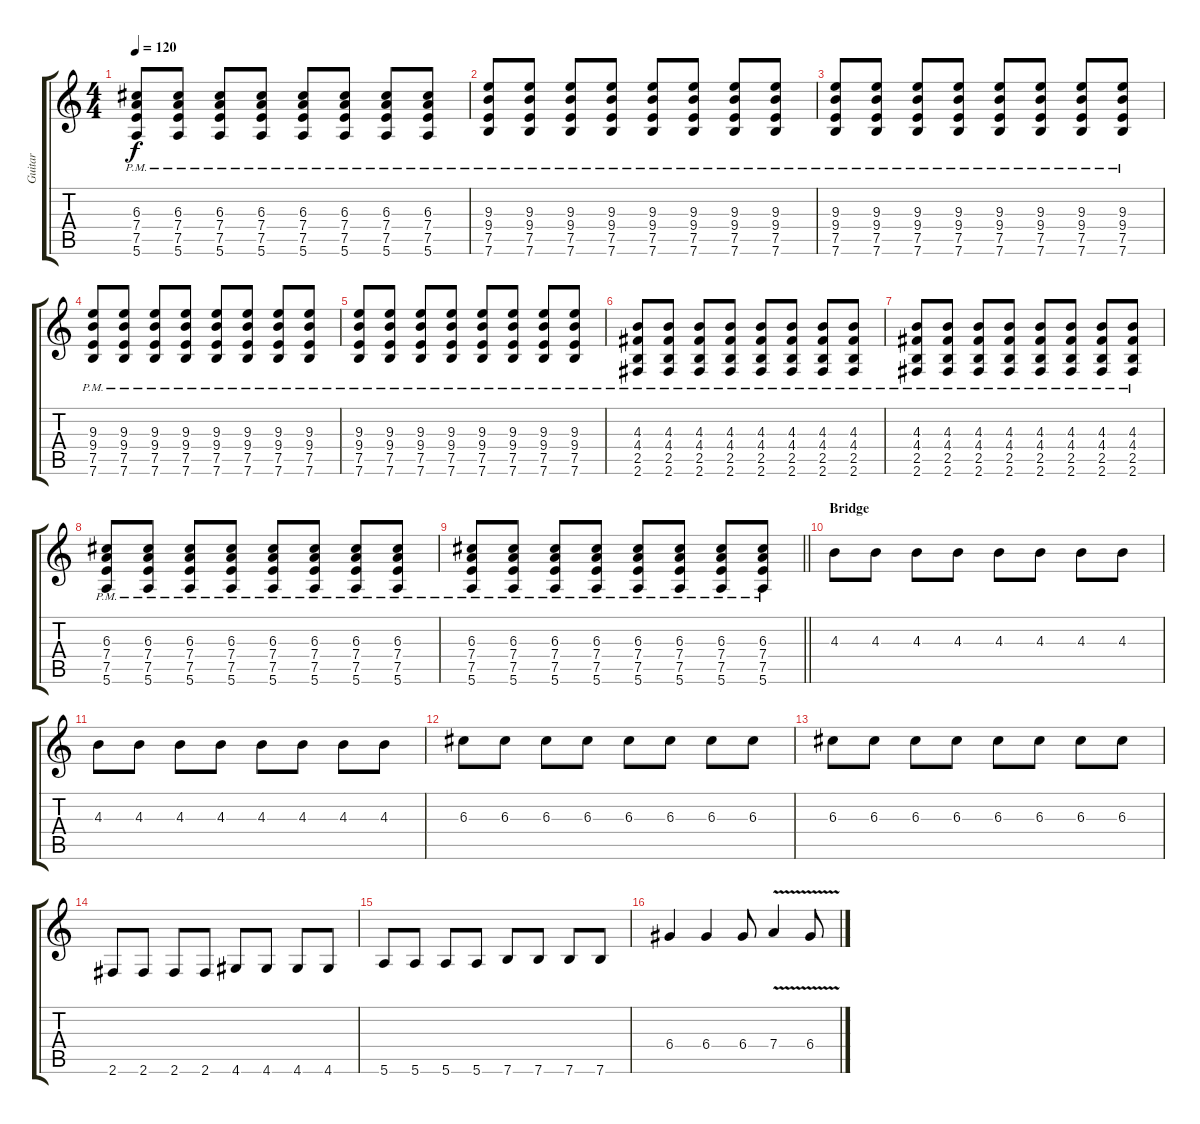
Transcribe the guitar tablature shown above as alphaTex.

\track ("Guitar" "Guitar") {instrument overdrivenguitar}
\staff {score tabs}
\tuning (E4 B3 G3 D3 A2 E2) {hide}
\ts (4 4)
\tempo 120
\clef g2
\ks c
(6.3{pm} 7.4{pm} 7.5{pm} 5.6{pm}).8{dy f} (6.3{pm} 7.4{pm} 7.5{pm} 5.6{pm}).8 (6.3{pm} 7.4{pm} 7.5{pm} 5.6{pm}).8 (6.3{pm} 7.4{pm} 7.5{pm} 5.6{pm}).8 (6.3{pm} 7.4{pm} 7.5{pm} 5.6{pm}).8 (6.3{pm} 7.4{pm} 7.5{pm} 5.6{pm}).8 (6.3{pm} 7.4{pm} 7.5{pm} 5.6{pm}).8 (6.3{pm} 7.4{pm} 7.5{pm} 5.6{pm}).8 |
(9.3{pm} 9.4{pm} 7.5{pm} 7.6{pm}).8 (9.3{pm} 9.4{pm} 7.5{pm} 7.6{pm}).8 (9.3{pm} 9.4{pm} 7.5{pm} 7.6{pm}).8 (9.3{pm} 9.4{pm} 7.5{pm} 7.6{pm}).8 (9.3{pm} 9.4{pm} 7.5{pm} 7.6{pm}).8 (9.3{pm} 9.4{pm} 7.5{pm} 7.6{pm}).8 (9.3{pm} 9.4{pm} 7.5{pm} 7.6{pm}).8 (9.3{pm} 9.4{pm} 7.5{pm} 7.6{pm}).8 |
(9.3{pm} 9.4{pm} 7.5{pm} 7.6{pm}).8 (9.3{pm} 9.4{pm} 7.5{pm} 7.6{pm}).8 (9.3{pm} 9.4{pm} 7.5{pm} 7.6{pm}).8 (9.3{pm} 9.4{pm} 7.5{pm} 7.6{pm}).8 (9.3{pm} 9.4{pm} 7.5{pm} 7.6{pm}).8 (9.3{pm} 9.4{pm} 7.5{pm} 7.6{pm}).8 (9.3{pm} 9.4{pm} 7.5{pm} 7.6{pm}).8 (9.3{pm} 9.4{pm} 7.5{pm} 7.6{pm}).8 |
(9.3{pm} 9.4{pm} 7.5{pm} 7.6{pm}).8 (9.3{pm} 9.4{pm} 7.5{pm} 7.6{pm}).8 (9.3{pm} 9.4{pm} 7.5{pm} 7.6{pm}).8 (9.3{pm} 9.4{pm} 7.5{pm} 7.6{pm}).8 (9.3{pm} 9.4{pm} 7.5{pm} 7.6{pm}).8 (9.3{pm} 9.4{pm} 7.5{pm} 7.6{pm}).8 (9.3{pm} 9.4{pm} 7.5{pm} 7.6{pm}).8 (9.3{pm} 9.4{pm} 7.5{pm} 7.6{pm}).8 |
(9.3{pm} 9.4{pm} 7.5{pm} 7.6{pm}).8 (9.3{pm} 9.4{pm} 7.5{pm} 7.6{pm}).8 (9.3{pm} 9.4{pm} 7.5{pm} 7.6{pm}).8 (9.3{pm} 9.4{pm} 7.5{pm} 7.6{pm}).8 (9.3{pm} 9.4{pm} 7.5{pm} 7.6{pm}).8 (9.3{pm} 9.4{pm} 7.5{pm} 7.6{pm}).8 (9.3{pm} 9.4{pm} 7.5{pm} 7.6{pm}).8 (9.3{pm} 9.4{pm} 7.5{pm} 7.6{pm}).8 |
(4.3{pm} 4.4{pm} 2.5{pm} 2.6{pm}).8 (4.3{pm} 4.4{pm} 2.5{pm} 2.6{pm}).8 (4.3{pm} 4.4{pm} 2.5{pm} 2.6{pm}).8 (4.3{pm} 4.4{pm} 2.5{pm} 2.6{pm}).8 (4.3{pm} 4.4{pm} 2.5{pm} 2.6{pm}).8 (4.3{pm} 4.4{pm} 2.5{pm} 2.6{pm}).8 (4.3{pm} 4.4{pm} 2.5{pm} 2.6{pm}).8 (4.3{pm} 4.4{pm} 2.5{pm} 2.6{pm}).8 |
(4.3{pm} 4.4{pm} 2.5{pm} 2.6{pm}).8 (4.3{pm} 4.4{pm} 2.5{pm} 2.6{pm}).8 (4.3{pm} 4.4{pm} 2.5{pm} 2.6{pm}).8 (4.3{pm} 4.4{pm} 2.5{pm} 2.6{pm}).8 (4.3{pm} 4.4{pm} 2.5{pm} 2.6{pm}).8 (4.3{pm} 4.4{pm} 2.5{pm} 2.6{pm}).8 (4.3{pm} 4.4{pm} 2.5{pm} 2.6{pm}).8 (4.3{pm} 4.4{pm} 2.5{pm} 2.6{pm}).8 |
(6.3{pm} 7.4{pm} 7.5{pm} 5.6{pm}).8 (6.3{pm} 7.4{pm} 7.5{pm} 5.6{pm}).8 (6.3{pm} 7.4{pm} 7.5{pm} 5.6{pm}).8 (6.3{pm} 7.4{pm} 7.5{pm} 5.6{pm}).8 (6.3{pm} 7.4{pm} 7.5{pm} 5.6{pm}).8 (6.3{pm} 7.4{pm} 7.5{pm} 5.6{pm}).8 (6.3{pm} 7.4{pm} 7.5{pm} 5.6{pm}).8 (6.3{pm} 7.4{pm} 7.5{pm} 5.6{pm}).8 |
\barLineRight lightlight
(6.3{pm} 7.4{pm} 7.5{pm} 5.6{pm}).8 (6.3{pm} 7.4{pm} 7.5{pm} 5.6{pm}).8 (6.3{pm} 7.4{pm} 7.5{pm} 5.6{pm}).8 (6.3{pm} 7.4{pm} 7.5{pm} 5.6{pm}).8 (6.3{pm} 7.4{pm} 7.5{pm} 5.6{pm}).8 (6.3{pm} 7.4{pm} 7.5{pm} 5.6{pm}).8 (6.3{pm} 7.4{pm} 7.5{pm} 5.6{pm}).8 (6.3{pm} 7.4{pm} 7.5{pm} 5.6{pm}).8 |
\section ("" "Bridge")
4.3.8 4.3.8 4.3.8 4.3.8 4.3.8 4.3.8 4.3.8 4.3.8 |
4.3.8 4.3.8 4.3.8 4.3.8 4.3.8 4.3.8 4.3.8 4.3.8 |
6.3.8 6.3.8 6.3.8 6.3.8 6.3.8 6.3.8 6.3.8 6.3.8 |
6.3.8 6.3.8 6.3.8 6.3.8 6.3.8 6.3.8 6.3.8 6.3.8 |
2.6.8 2.6.8 2.6.8 2.6.8 4.6.8 4.6.8 4.6.8 4.6.8 |
5.6.8 5.6.8 5.6.8 5.6.8 7.6.8 7.6.8 7.6.8 7.6.8 |
6.4.4 6.4.4 6.4.8 7.4{v}.4 6.4{v}.8
